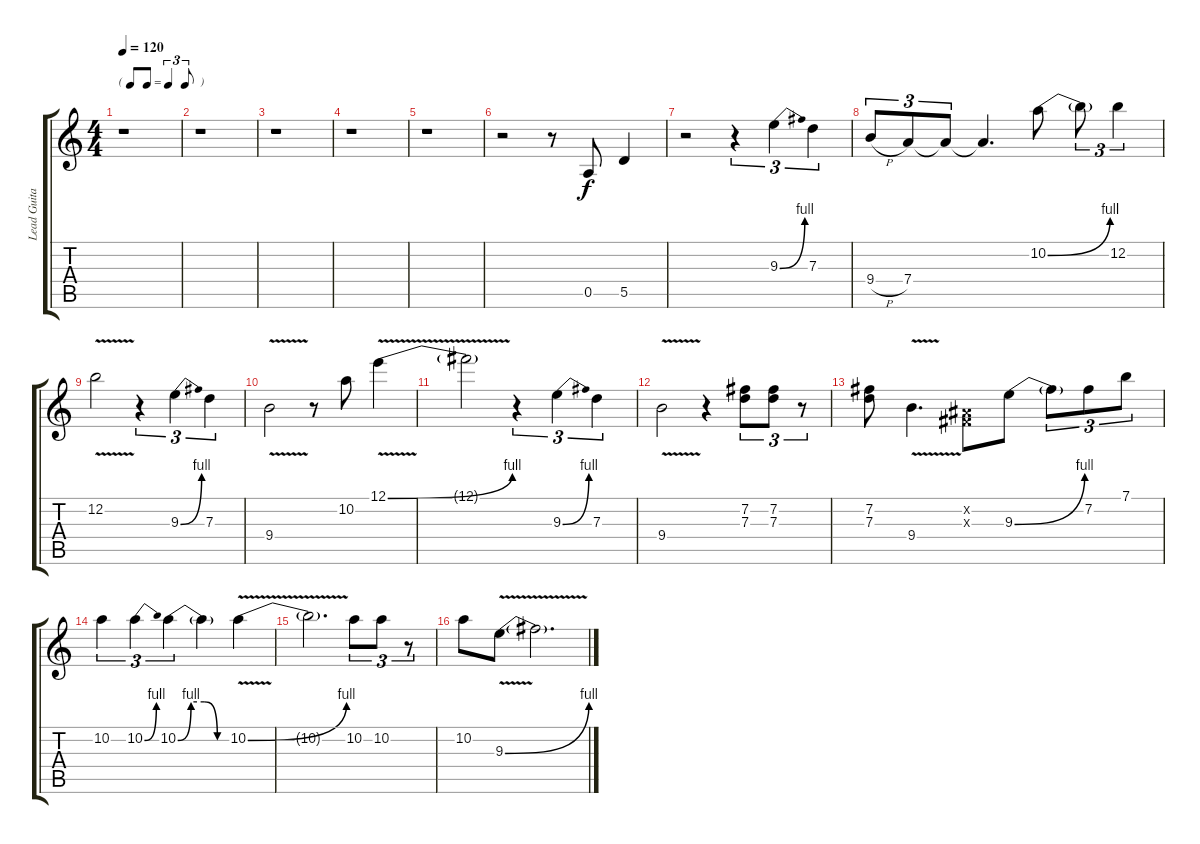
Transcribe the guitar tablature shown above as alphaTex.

\track ("Lead Guitar (Gilmour)" "Lead Guita") {instrument distortionguitar}
\staff {score tabs}
\tuning (E4 B3 G3 D3 A2 E2) {hide}
\ts (4 4)
\tf triplet8th
\tempo 120
\clef g2
\ks c
r.1{dy f} |
r.1 |
r.1 |
r.1 |
r.1 |
r.2 r.8 0.5.8 5.5.4 |
r.2 r.4{tu (3 2)} 9.3{be (bend 0 0 60 4)}.4{tu (3 2)} 7.3.4{tu (3 2)} |
9.4{h}.8{tu (3 2)} 7.4.8{tu (3 2)} 7.4{t}.8{tu (3 2)} 7.4{t}.4{d} 10.2{be (bend 0 0 60 4)}.8 10.2{t}.8{tu (3 2)} 12.2.4{tu (3 2)} |
12.2{v}.2 r.4{tu (3 2)} 9.3{be (bend 0 0 60 4)}.4{tu (3 2)} 7.3.4{tu (3 2)} |
9.4{v}.2 r.8 10.2.8 12.1{be (bend 0 0 60 4) v}.4 |
12.1{t}.2 r.4{tu (3 2)} 9.3{be (bend 0 0 60 4)}.4{tu (3 2)} 7.3.4{tu (3 2)} |
9.4{v}.2 r.4 (7.2 7.3).8{tu (3 2)} (7.2 7.3).8{tu (3 2)} r.8{tu (3 2)} |
(7.2 7.3).8 9.4{v}.4{d} (-1.2{x} -1.3{x}).8 9.3{be (bend 0 0 60 4)}.8 9.3{t}.8{tu (3 2)} 7.2.8{tu (3 2)} 7.1.8{tu (3 2)} |
10.2.4{tu (3 2)} 10.2{be (bend 0 0 60 4)}.4{tu (3 2)} 10.2{be (custom 0 0 15 4 30 4 45 0 60 0)}.4{tu (3 2)} 10.2{t}.4 10.2{be (bend 0 0 60 4) v}.4 |
10.2{t}.2{d volume 0} 10.2.8{tu (3 2)} 10.2.8{tu (3 2)} r.8{tu (3 2)} |
10.2.8 9.3{be (bend 0 0 60 4) v}.8 9.3{t}.2{d}
